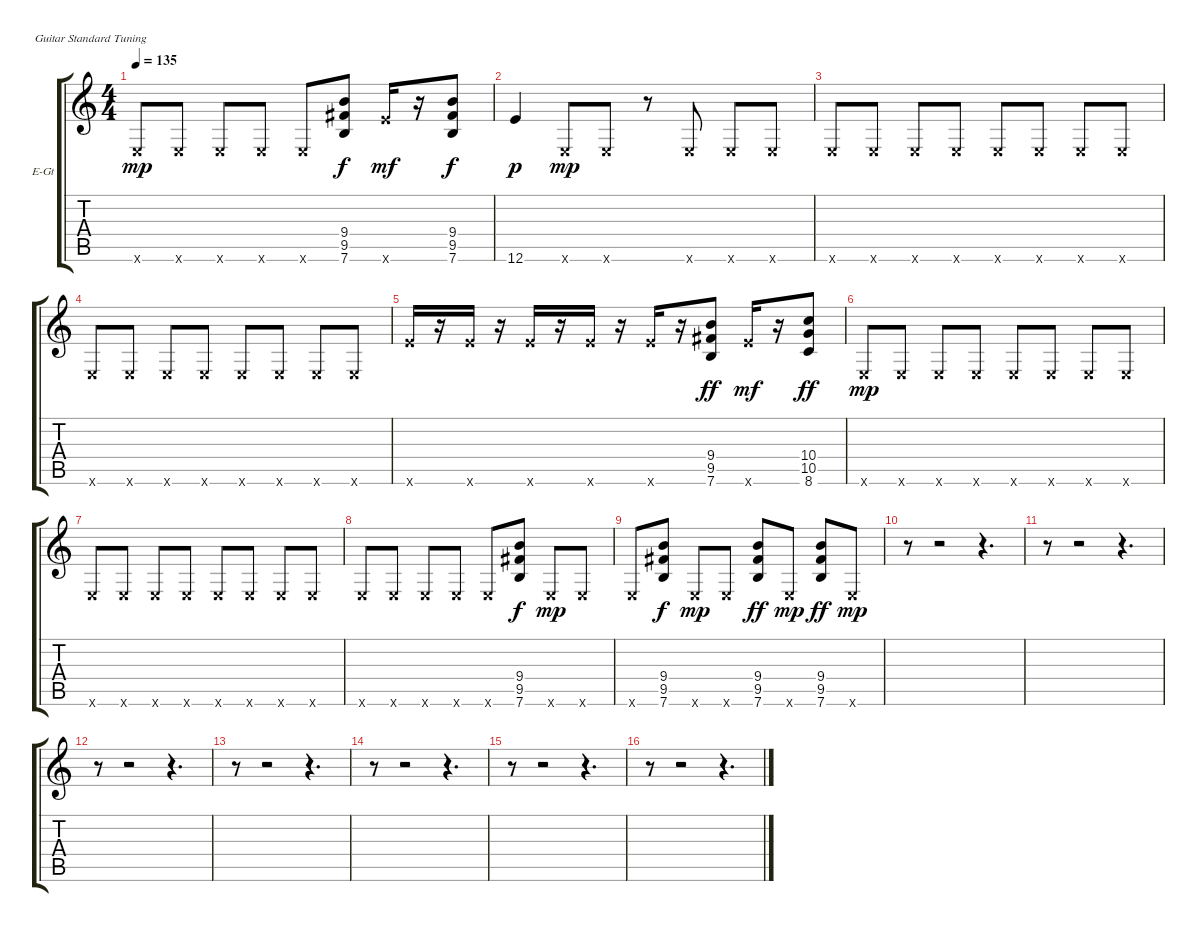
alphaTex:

\bracketExtendMode groupsimilarinstruments
\firstSystemTrackNameOrientation horizontal
\otherSystemsTrackNameOrientation horizontal
\track ("RHYTHM GUITAR" "E-Gt") {instrument distortionguitar}
\staff {score tabs}
\tuning (E4 B3 G3 D3 A2 E2)
\ts (4 4)
\tempo 135
\clef g2
\ks c
0.6{x}.8{dy mp} 0.6{x}.8 0.6{x}.8 0.6{x}.8 0.6{x}.8 (9.4 9.5 7.6).8{dy f} 12.6{x}.16{dy mf} r.16 (9.4 9.5 7.6).8{dy f} |
12.6.4{dy p} 0.6{x}.8{dy mp} 0.6{x}.8 r.8 0.6{x}.8 0.6{x}.8 0.6{x}.8 |
0.6{x}.8 0.6{x}.8 0.6{x}.8 0.6{x}.8 0.6{x}.8 0.6{x}.8 0.6{x}.8 0.6{x}.8 |
0.6{x}.8 0.6{x}.8 0.6{x}.8 0.6{x}.8 0.6{x}.8 0.6{x}.8 0.6{x}.8 0.6{x}.8 |
12.6{x}.16 r.16 12.6{x}.16 r.16 12.6{x}.16 r.16 12.6{x}.16 r.16 12.6{x}.16 r.16 (9.4 9.5 7.6).8{dy ff} 12.6{x}.16{dy mf} r.16 (10.4 10.5 8.6).8{dy ff} |
0.6{x}.8{dy mp} 0.6{x}.8 0.6{x}.8 0.6{x}.8 0.6{x}.8 0.6{x}.8 0.6{x}.8 0.6{x}.8 |
0.6{x}.8 0.6{x}.8 0.6{x}.8 0.6{x}.8 0.6{x}.8 0.6{x}.8 0.6{x}.8 0.6{x}.8 |
0.6{x}.8 0.6{x}.8 0.6{x}.8 0.6{x}.8 0.6{x}.8 (9.4 9.5 7.6).8{dy f} 0.6{x}.8{dy mp} 0.6{x}.8 |
0.6{x}.8 (9.4 9.5 7.6).8{dy f} 0.6{x}.8{dy mp} 0.6{x}.8 (9.4 9.5 7.6).8{dy ff} 0.6{x}.8{dy mp} (9.4 9.5 7.6).8{dy ff} 0.6{x}.8{dy mp} |
r.8 r.2 r.4{d} |
r.8 r.2 r.4{d} |
r.8 r.2 r.4{d} |
r.8 r.2 r.4{d} |
r.8 r.2 r.4{d} |
r.8 r.2 r.4{d} |
r.8 r.2 r.4{d}
